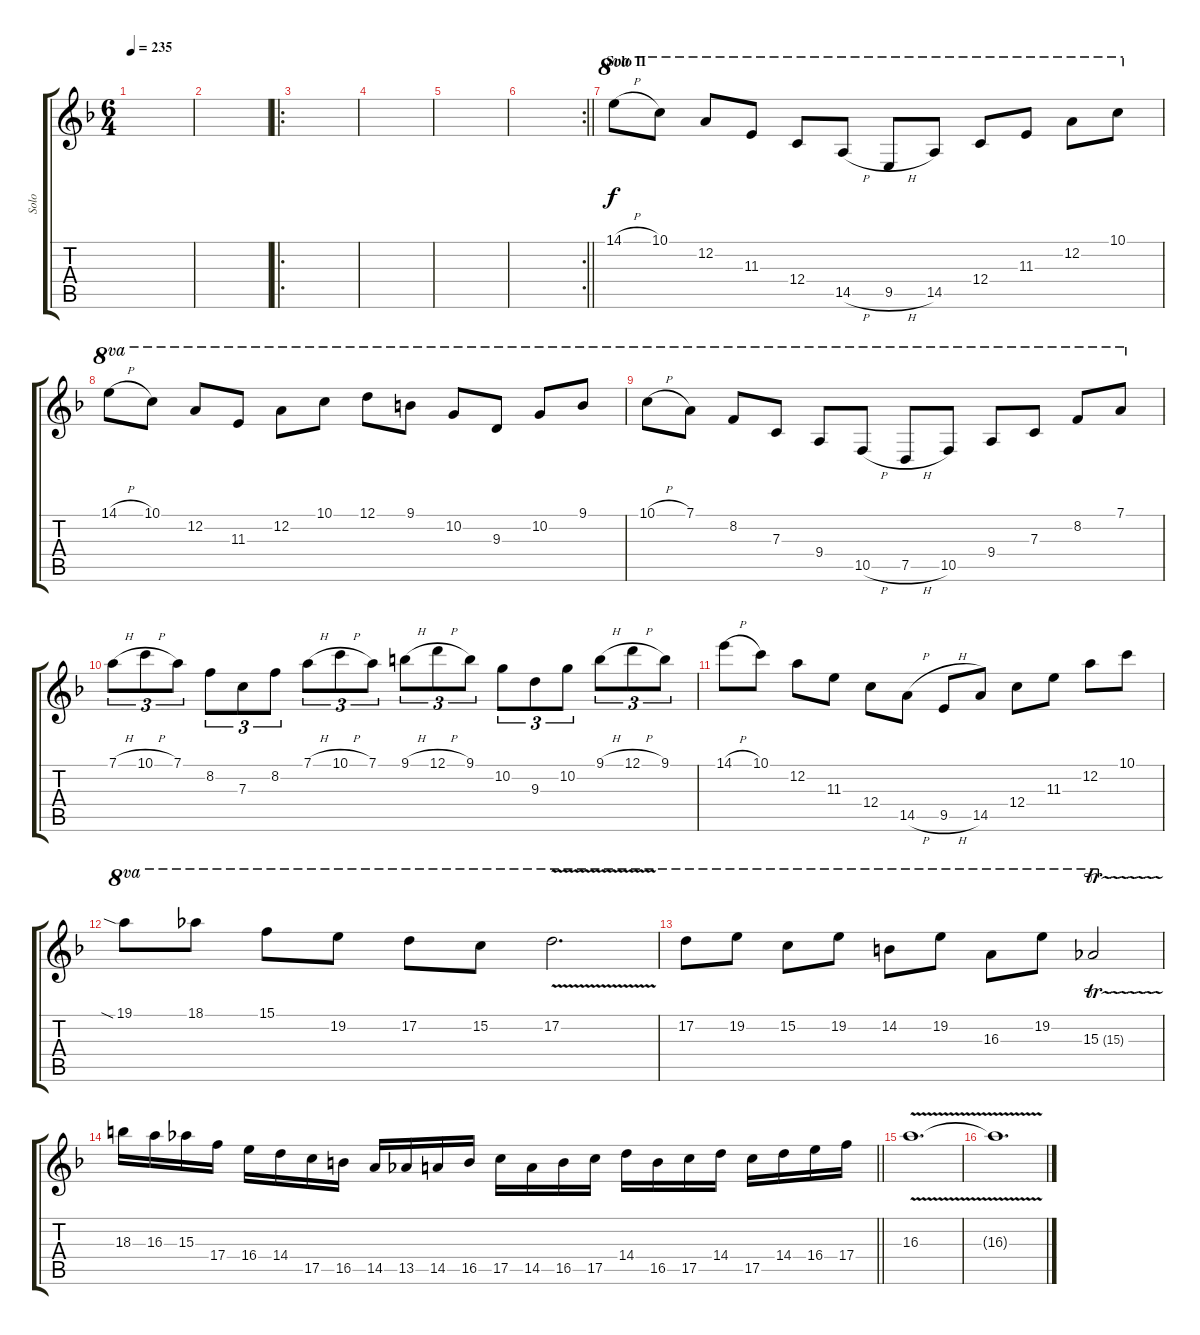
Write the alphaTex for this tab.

\track ("Solo" "Solo") {instrument overdrivenguitar}
\staff {score tabs}
\tuning (D4 A3 F3 C3 G2 D2) {hide}
\ts (6 4)
\tempo 235
\clef g2
\ks f
|
|
\ro
|
|
|
\rc 2
\barLineRight lightlight
|
\section ("" "Solo II")
14.1{h}.8{ot 8va} 10.1.8{ot 8va} 12.2.8{ot 8va} 11.3.8{ot 8va} 12.4.8{ot 8va} 14.5{h}.8{ot 8va} 9.5{h}.8{ot 8va} 14.5.8{ot 8va} 12.4.8{ot 8va} 11.3.8{ot 8va} 12.2.8{ot 8va} 10.1.8{ot 8va} |
14.1{h}.8{ot 8va} 10.1.8{ot 8va} 12.2.8{ot 8va} 11.3.8{ot 8va} 12.2.8{ot 8va} 10.1.8{ot 8va} 12.1.8{ot 8va} 9.1.8{ot 8va} 10.2.8{ot 8va} 9.3.8{ot 8va} 10.2.8{ot 8va} 9.1.8{ot 8va} |
10.1{h}.8{ot 8va} 7.1.8{ot 8va} 8.2.8{ot 8va} 7.3.8{ot 8va} 9.4.8{ot 8va} 10.5{h}.8{ot 8va} 7.5{h}.8{ot 8va} 10.5.8{ot 8va} 9.4.8{ot 8va} 7.3.8{ot 8va} 8.2.8{ot 8va} 7.1.8{ot 8va} |
7.1{h}.8{tu (3 2)} 10.1{h}.8{tu (3 2)} 7.1.8{tu (3 2)} 8.2.8{tu (3 2)} 7.3.8{tu (3 2)} 8.2.8{tu (3 2)} 7.1{h}.8{tu (3 2)} 10.1{h}.8{tu (3 2)} 7.1.8{tu (3 2)} 9.1{h}.8{tu (3 2)} 12.1{h}.8{tu (3 2)} 9.1.8{tu (3 2)} 10.2.8{tu (3 2)} 9.3.8{tu (3 2)} 10.2.8{tu (3 2)} 9.1{h}.8{tu (3 2)} 12.1{h}.8{tu (3 2)} 9.1.8{tu (3 2)} |
14.1{h}.8 10.1.8 12.2.8 11.3.8 12.4.8 14.5{h}.8 9.5{h}.8 14.5.8 12.4.8 11.3.8 12.2.8 10.1.8 |
19.1{sia}.8{ot 8va} 18.1.8{ot 8va} 15.1.8{ot 8va} 19.2.8{ot 8va} 17.2.8{ot 8va} 15.2.8{ot 8va} 17.2{v}.2{d ot 8va} |
17.2.8{ot 8va} 19.2.8{ot 8va} 15.2.8{ot 8va} 19.2.8{ot 8va} 14.2.8{ot 8va} 19.2.8{ot 8va} 16.3.8{ot 8va} 19.2.8{ot 8va} 15.3{tr (15 16)}.2{ot 8va} |
\barLineRight lightlight
18.3.16 16.3.16 15.3.16 17.4.16 16.4.16 14.4.16 17.5.16 16.5.16 14.5.16 13.5.16 14.5.16 16.5.16 17.5.16 14.5.16 16.5.16 17.5.16 14.4.16 16.5.16 17.5.16 14.4.16 17.5.16 14.4.16 16.4.16 17.4.16 |
16.3{v}.1{d} |
16.3{t}.1{d}
